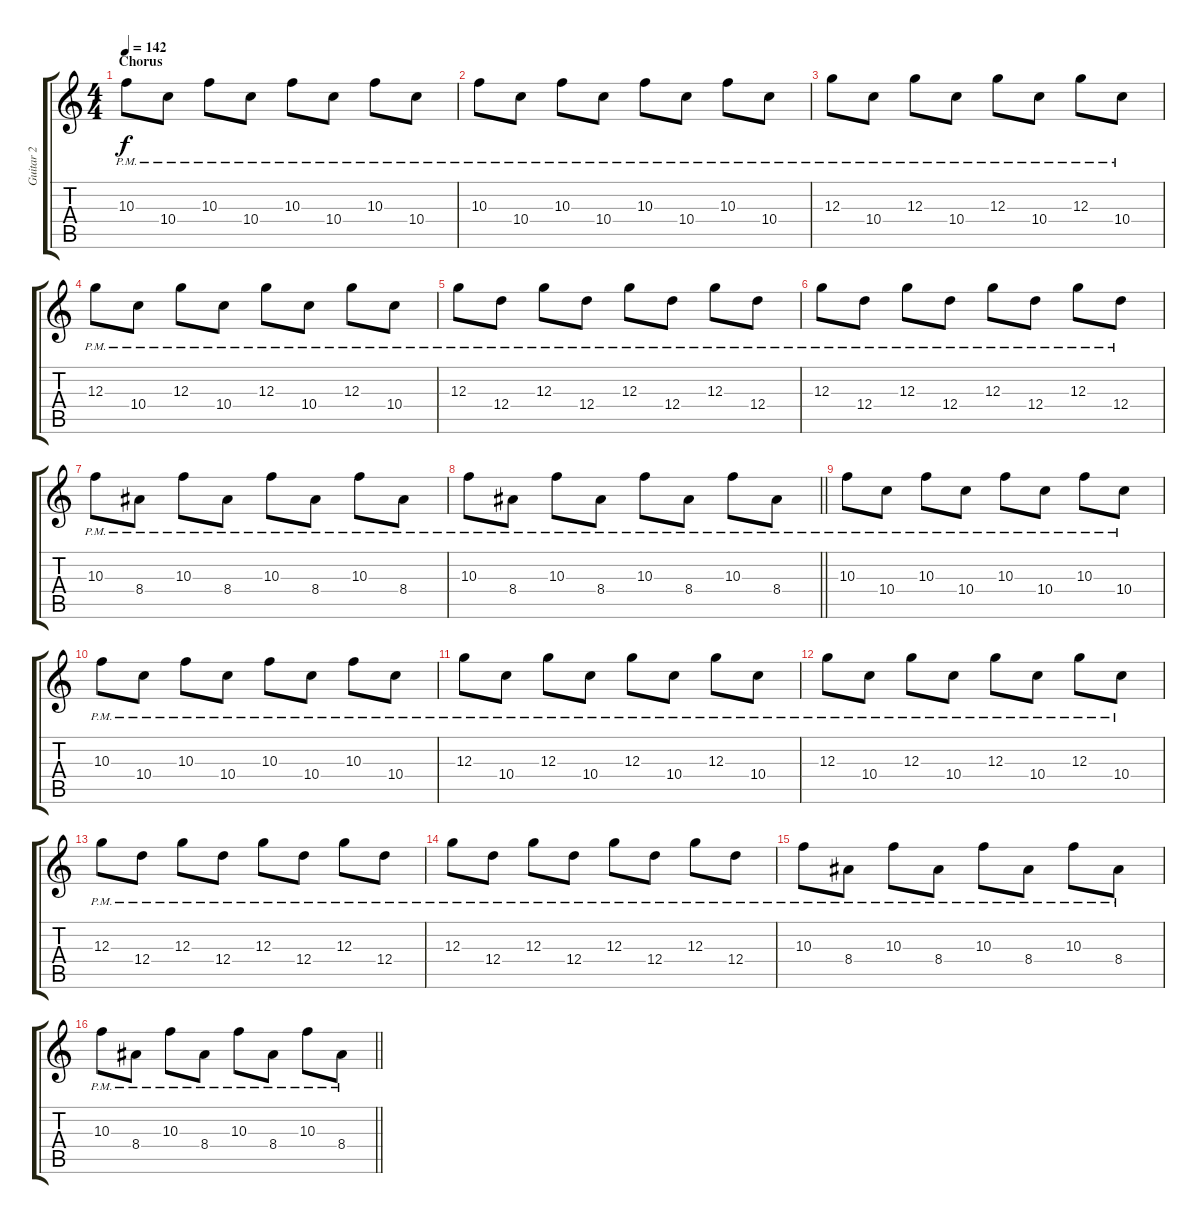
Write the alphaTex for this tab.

\track ("Guitar 2" "Guitar 2") {instrument electricguitarmuted}
\staff {score tabs}
\tuning (E4 B3 G3 D3 A2 E2) {hide}
\ts (4 4)
\section ("" "Chorus")
\tempo 142
\clef g2
\ks c
10.3{pm}.8{dy f volume 12} 10.4{pm}.8 10.3{pm}.8 10.4{pm}.8 10.3{pm}.8 10.4{pm}.8 10.3{pm}.8 10.4{pm}.8 |
10.3{pm}.8 10.4{pm}.8 10.3{pm}.8 10.4{pm}.8 10.3{pm}.8 10.4{pm}.8 10.3{pm}.8 10.4{pm}.8 |
12.3{pm}.8 10.4{pm}.8 12.3{pm}.8 10.4{pm}.8 12.3{pm}.8 10.4{pm}.8 12.3{pm}.8 10.4{pm}.8 |
12.3{pm}.8 10.4{pm}.8 12.3{pm}.8 10.4{pm}.8 12.3{pm}.8 10.4{pm}.8 12.3{pm}.8 10.4{pm}.8 |
12.3{pm}.8 12.4{pm}.8 12.3{pm}.8 12.4{pm}.8 12.3{pm}.8 12.4{pm}.8 12.3{pm}.8 12.4{pm}.8 |
12.3{pm}.8 12.4{pm}.8 12.3{pm}.8 12.4{pm}.8 12.3{pm}.8 12.4{pm}.8 12.3{pm}.8 12.4{pm}.8 |
10.3{pm}.8 8.4{pm}.8 10.3{pm}.8 8.4{pm}.8 10.3{pm}.8 8.4{pm}.8 10.3{pm}.8 8.4{pm}.8 |
\barLineRight lightlight
10.3{pm}.8 8.4{pm}.8 10.3{pm}.8 8.4{pm}.8 10.3{pm}.8 8.4{pm}.8 10.3{pm}.8 8.4{pm}.8 |
10.3{pm}.8{volume 12} 10.4{pm}.8 10.3{pm}.8 10.4{pm}.8 10.3{pm}.8 10.4{pm}.8 10.3{pm}.8 10.4{pm}.8 |
10.3{pm}.8 10.4{pm}.8 10.3{pm}.8 10.4{pm}.8 10.3{pm}.8 10.4{pm}.8 10.3{pm}.8 10.4{pm}.8 |
12.3{pm}.8 10.4{pm}.8 12.3{pm}.8 10.4{pm}.8 12.3{pm}.8 10.4{pm}.8 12.3{pm}.8 10.4{pm}.8 |
12.3{pm}.8 10.4{pm}.8 12.3{pm}.8 10.4{pm}.8 12.3{pm}.8 10.4{pm}.8 12.3{pm}.8 10.4{pm}.8 |
12.3{pm}.8 12.4{pm}.8 12.3{pm}.8 12.4{pm}.8 12.3{pm}.8 12.4{pm}.8 12.3{pm}.8 12.4{pm}.8 |
12.3{pm}.8 12.4{pm}.8 12.3{pm}.8 12.4{pm}.8 12.3{pm}.8 12.4{pm}.8 12.3{pm}.8 12.4{pm}.8 |
10.3{pm}.8 8.4{pm}.8 10.3{pm}.8 8.4{pm}.8 10.3{pm}.8 8.4{pm}.8 10.3{pm}.8 8.4{pm}.8 |
\barLineRight lightlight
10.3{pm}.8 8.4{pm}.8 10.3{pm}.8 8.4{pm}.8 10.3{pm}.8 8.4{pm}.8 10.3{pm}.8 8.4{pm}.8
